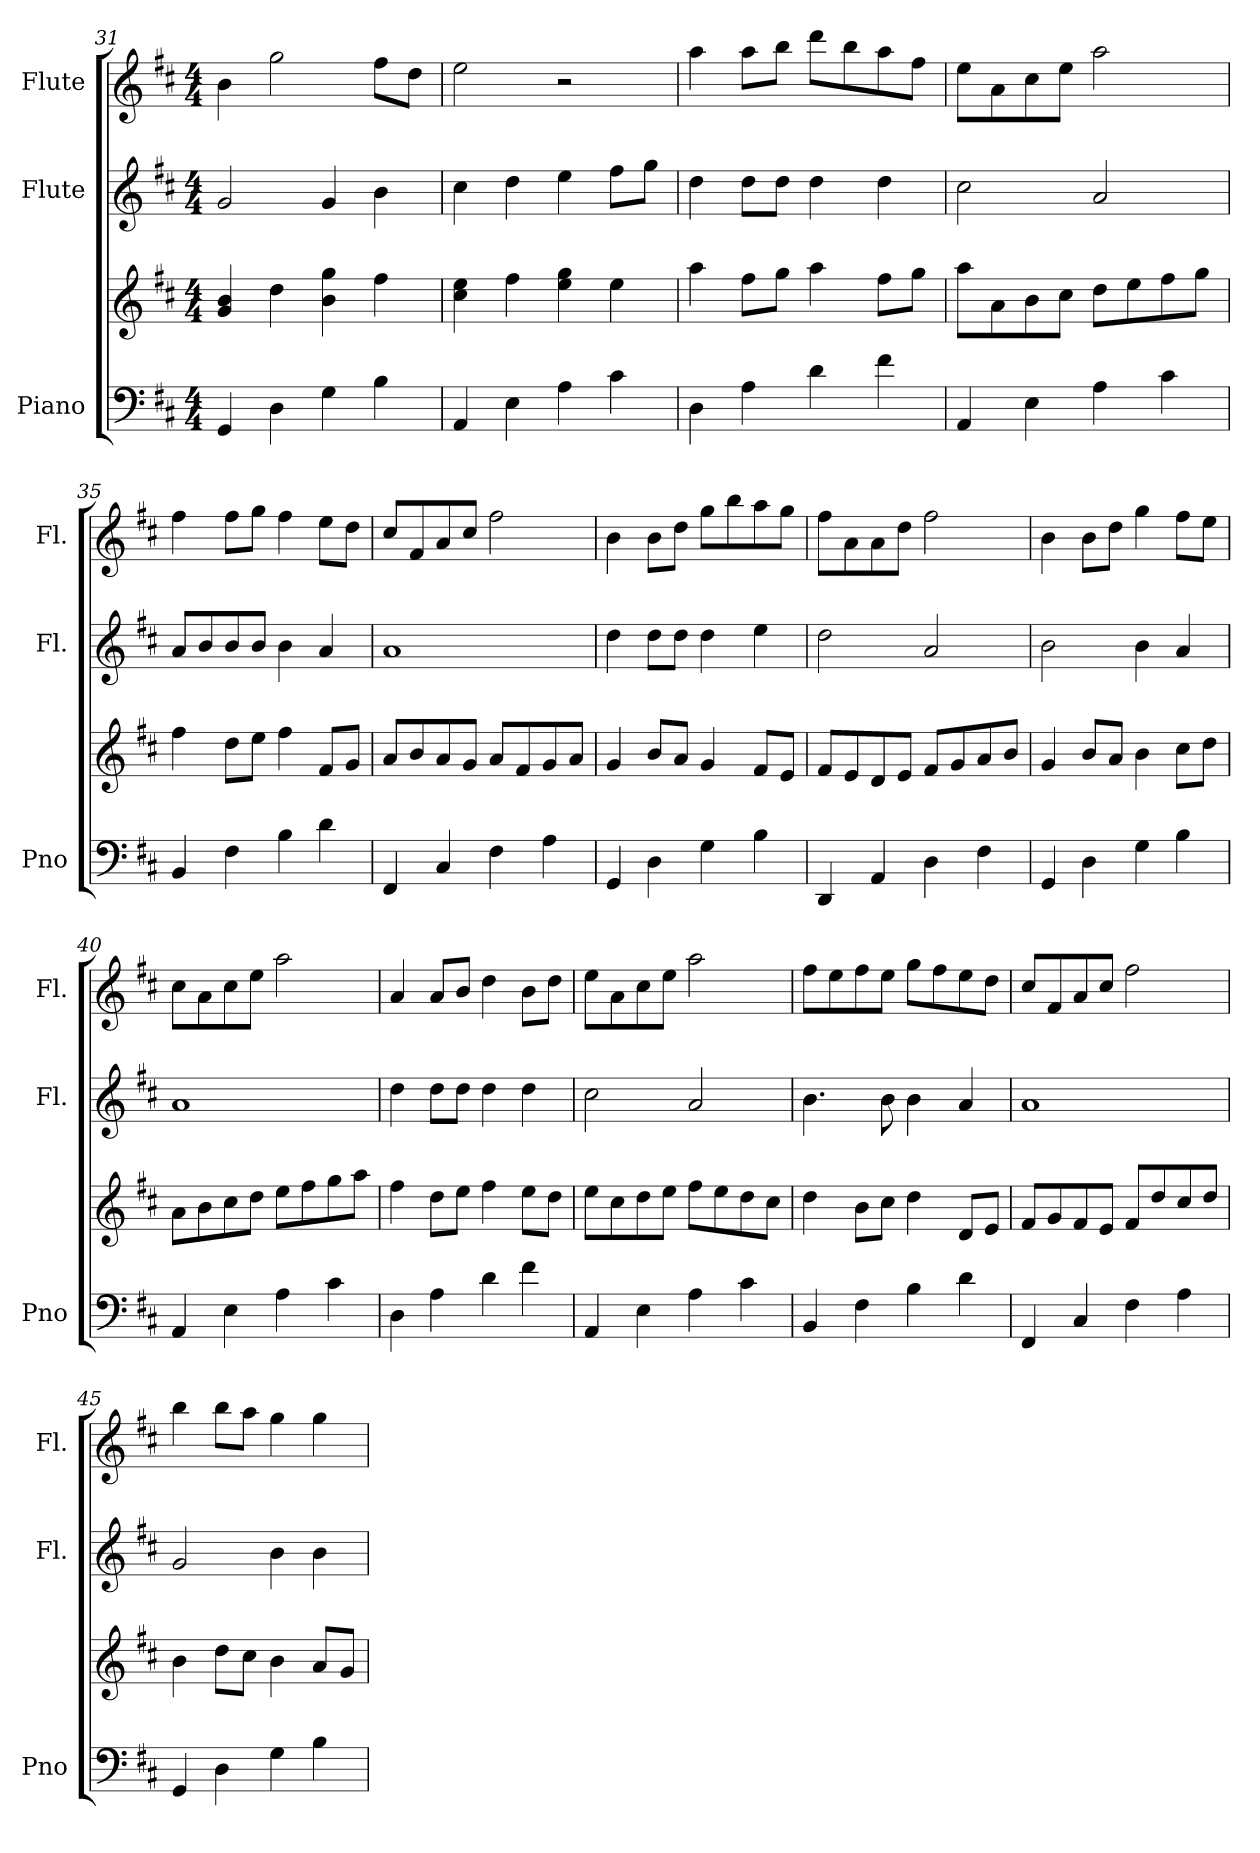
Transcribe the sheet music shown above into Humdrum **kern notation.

**kern	**kern	**kern	**kern
*part3	*part3	*part2	*part1
*staff4	*staff3	*staff2	*staff1
*I"Piano	*	*I"Flute	*I"Flute
*I'Pno	*	*I'Fl.	*I'Fl.
*clefF4	*clefG2	*clefG2	*clefG2
*k[f#c#]	*k[f#c#]	*k[f#c#]	*k[f#c#]
*M4/4	*M4/4	*M4/4	*M4/4
=31	=31	=31	=31
4GG/	4g/ 4b/	2g/	4b\
4D\	4dd\	.	2gg\
4G\	4b\ 4gg\	4g/	.
4B\	4ff#\	4b\	8ff#\L
.	.	.	8dd\J
!!LO:LB:g=z
=32	=32	=32	=32
4AA/	4cc#\ 4ee\	4cc#\	2ee\
4E\	4ff#\	4dd\	.
4A\	4ee\ 4gg\	4ee\	2r
4c#\	4ee\	8ff#\L	.
.	.	8gg\J	.
=33	=33	=33	=33
4D\	4aa\	4dd\	4aa\
4A\	8ff#\L	8dd\L	8aa\L
.	8gg\J	8dd\J	8bb\J
4d\	4aa\	4dd\	8ddd\L
.	.	.	8bb\
4f#\	8ff#\L	4dd\	8aa\
.	8gg\J	.	8ff#\J
=34	=34	=34	=34
4AA/	8aa\L	2cc#\	8ee\L
.	8a\	.	8a\
4E\	8b\	.	8cc#\
.	8cc#\J	.	8ee\J
4A\	8dd\L	2a/	2aa\
.	8ee\	.	.
4c#\	8ff#\	.	.
.	8gg\J	.	.
=35	=35	=35	=35
4BB/	4ff#\	8a/L	4ff#\
.	.	8b/	.
4F#\	8dd\L	8b/	8ff#\L
.	8ee\J	8b/J	8gg\J
4B\	4ff#\	4b\	4ff#\
4d\	8f#/L	4a/	8ee\L
.	8g/J	.	8dd\J
=36	=36	=36	=36
4FF#/	8a/L	1a	8cc#/L
.	8b/	.	8f#/
4C#/	8a/	.	8a/
.	8g/J	.	8cc#/J
4F#\	8a/L	.	2ff#\
.	8f#/	.	.
4A\	8g/	.	.
.	8a/J	.	.
!!LO:PB:g=z
=37	=37	=37	=37
4GG/	4g/	4dd\	4b\
4D\	8b/L	8dd\L	8b\L
.	8a/J	8dd\J	8dd\J
4G\	4g/	4dd\	8gg\L
.	.	.	8bb\
4B\	8f#/L	4ee\	8aa\
.	8e/J	.	8gg\J
=38	=38	=38	=38
4DD/	8f#/L	2dd\	8ff#\L
.	8e/	.	8a\
4AA/	8d/	.	8a\
.	8e/J	.	8dd\J
4D\	8f#/L	2a/	2ff#\
.	8g/	.	.
4F#\	8a/	.	.
.	8b/J	.	.
=39	=39	=39	=39
4GG/	4g/	2b\	4b\
4D\	8b/L	.	8b\L
.	8a/J	.	8dd\J
4G\	4b\	4b\	4gg\
4B\	8cc#\L	4a/	8ff#\L
.	8dd\J	.	8ee\J
=40	=40	=40	=40
4AA/	8a\L	1a	8cc#\L
.	8b\	.	8a\
4E\	8cc#\	.	8cc#\
.	8dd\J	.	8ee\J
4A\	8ee\L	.	2aa\
.	8ff#\	.	.
4c#\	8gg\	.	.
.	8aa\J	.	.
=41	=41	=41	=41
4D\	4ff#\	4dd\	4a/
4A\	8dd\L	8dd\L	8a/L
.	8ee\J	8dd\J	8b/J
4d\	4ff#\	4dd\	4dd\
4f#\	8ee\L	4dd\	8b\L
.	8dd\J	.	8dd\J
!!LO:LB:g=z
=42	=42	=42	=42
4AA/	8ee\L	2cc#\	8ee\L
.	8cc#\	.	8a\
4E\	8dd\	.	8cc#\
.	8ee\J	.	8ee\J
4A\	8ff#\L	2a/	2aa\
.	8ee\	.	.
4c#\	8dd\	.	.
.	8cc#\J	.	.
=43	=43	=43	=43
4BB/	4dd\	4.b\	8ff#\L
.	.	.	8ee\
4F#\	8b\L	.	8ff#\
.	8cc#\J	8b\	8ee\J
4B\	4dd\	4b\	8gg\L
.	.	.	8ff#\
4d\	8d/L	4a/	8ee\
.	8e/J	.	8dd\J
=44	=44	=44	=44
4FF#/	8f#/L	1a	8cc#/L
.	8g/	.	8f#/
4C#/	8f#/	.	8a/
.	8e/J	.	8cc#/J
4F#\	8f#/L	.	2ff#\
.	8dd/	.	.
4A\	8cc#/	.	.
.	8dd/J	.	.
=45	=45	=45	=45
4GG/	4b\	2g/	4bb\
4D\	8dd\L	.	8bb\L
.	8cc#\J	.	8aa\J
4G\	4b\	4b\	4gg\
4B\	8a/L	4b\	4gg\
.	8g/J	.	.
=	=	=	=
*-	*-	*-	*-
